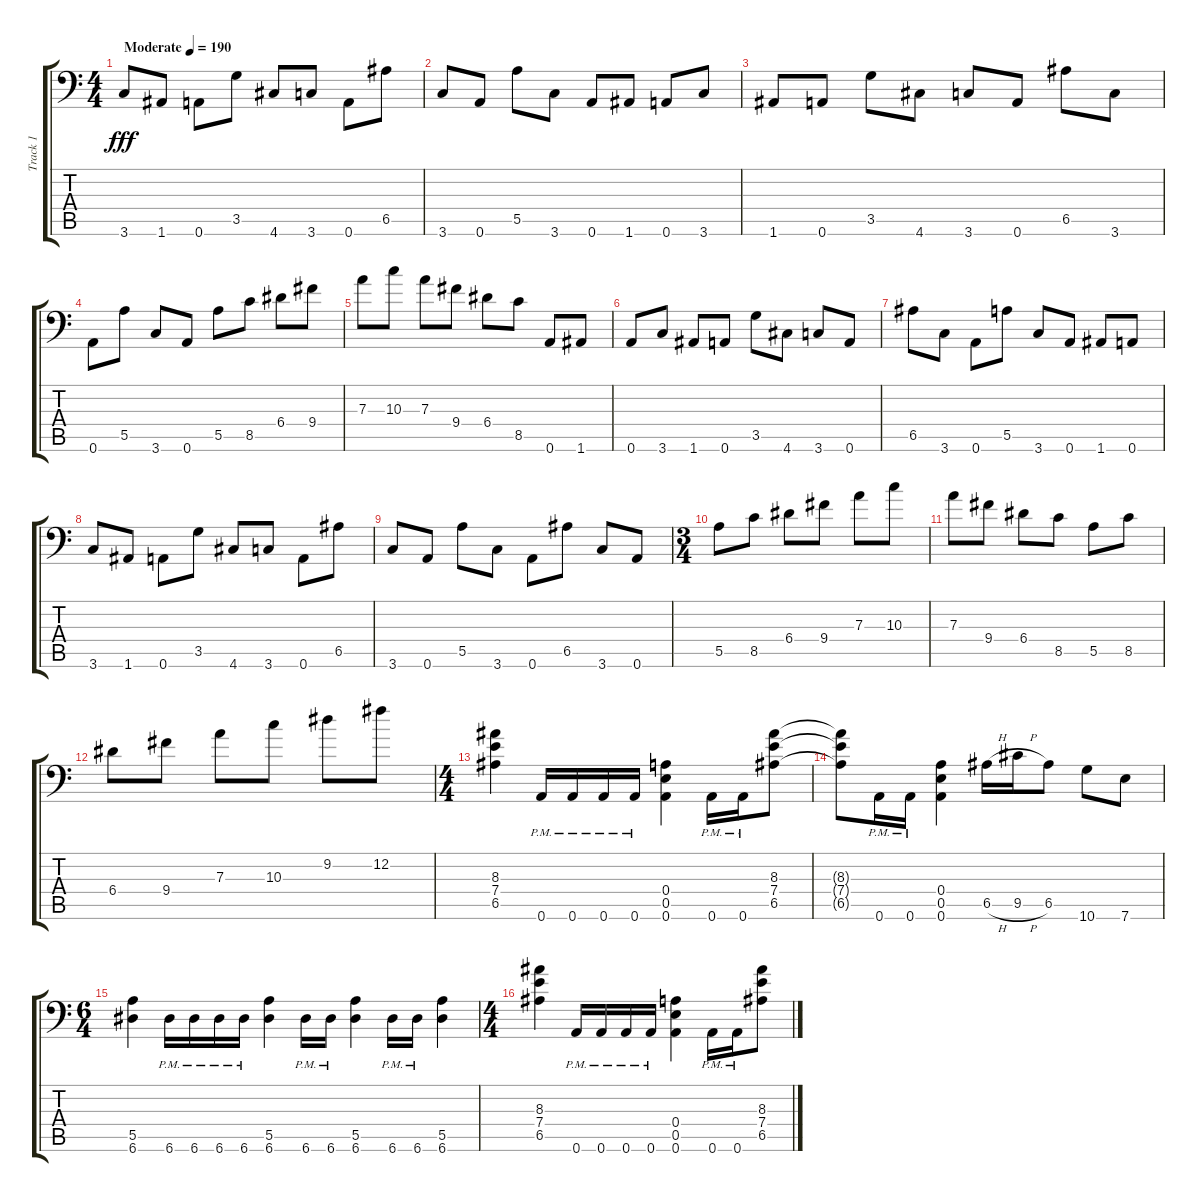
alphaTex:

\track ("Track 1" "Track 1") {instrument distortionguitar}
\staff {score tabs}
\tuning (B3 Gb3 D3 A2 E2 A1) {hide}
\ts (4 4)
\tempo (190 "Moderate")
\clef f4
\ks c
3.6.8{dy fff instrument distortionguitar} 1.6.8 0.6.8 3.5.8 4.6.8 3.6.8 0.6.8 6.5.8 |
3.6.8 0.6.8 5.5.8 3.6.8 0.6.8 1.6.8 0.6.8 3.6.8 |
1.6.8 0.6.8 3.5.8 4.6.8 3.6.8 0.6.8 6.5.8 3.6.8 |
0.6.8 5.5.8 3.6.8 0.6.8 5.5.8 8.5.8 6.4.8 9.4.8 |
7.3.8 10.3.8 7.3.8 9.4.8 6.4.8 8.5.8 0.6.8 1.6.8 |
0.6.8 3.6.8 1.6.8 0.6.8 3.5.8 4.6.8 3.6.8 0.6.8 |
6.5.8 3.6.8 0.6.8 5.5.8 3.6.8 0.6.8 1.6.8 0.6.8 |
3.6.8 1.6.8 0.6.8 3.5.8 4.6.8 3.6.8 0.6.8 6.5.8 |
3.6.8 0.6.8 5.5.8 3.6.8 0.6.8 6.5.8 3.6.8 0.6.8 |
\ts (3 4)
5.5.8 8.5.8 6.4.8 9.4.8 7.3.8 10.3.8 |
7.3.8 9.4.8 6.4.8 8.5.8 5.5.8 8.5.8 |
6.4.8 9.4.8 7.3.8 10.3.8 9.2.8 12.2.8 |
\ts (4 4)
(8.3 7.4 6.5).4 0.6{pm}.16 0.6{pm}.16 0.6{pm}.16 0.6{pm}.16 (0.4 0.5 0.6).4 0.6{pm}.16 0.6{pm}.16 (8.3 7.4 6.5).8 |
(8.3{t} 7.4{t} 6.5{t}).8 0.6{pm}.16 0.6{pm}.16 (0.4 0.5 0.6).4 6.5{h}.16 9.5{h}.16 6.5.8 10.6.8 7.6.8 |
\ts (6 4)
(5.5 6.6).4 6.6{pm}.16 6.6{pm}.16 6.6{pm}.16 6.6{pm}.16 (5.5 6.6).4 6.6{pm}.16 6.6{pm}.16 (5.5 6.6).4 6.6{pm}.16 6.6{pm}.16 (5.5 6.6).4 |
\ts (4 4)
(8.3 7.4 6.5).4 0.6{pm}.16 0.6{pm}.16 0.6{pm}.16 0.6{pm}.16 (0.4 0.5 0.6).4 0.6{pm}.16 0.6{pm}.16 (8.3 7.4 6.5).8
